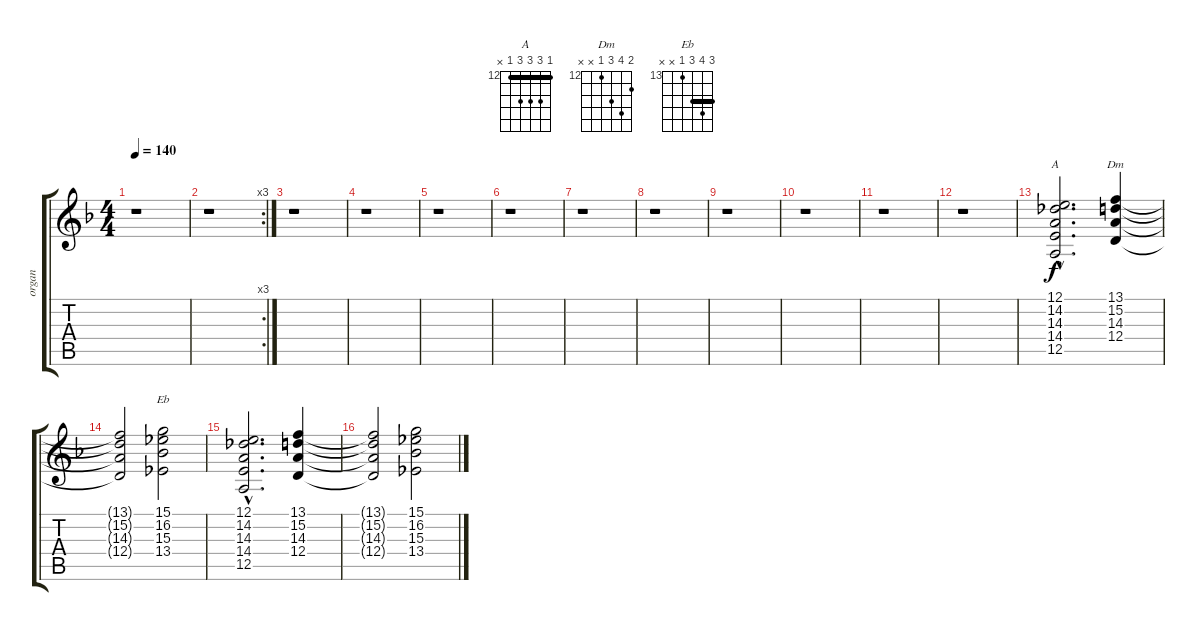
\track ("organ" "organ") {instrument rockorgan}
\staff {score tabs}
\tuning (E4 B3 G3 D3 A2 E2) {hide}
\chord ("A" 12 14 14 14 12 x) {firstfret 12 barre 12}
\chord ("Dm" 13 15 14 12 x x) {firstfret 12}
\chord ("Eb" 15 16 15 13 x x) {firstfret 13 barre 15}
\ts (4 4)
\tempo 140
\clef g2
\ks dminor
r.1{dy f instrument rockorgan} |
\rc 3
r.1 |
r.1 |
r.1 |
r.1 |
r.1 |
r.1 |
r.1 |
r.1 |
r.1 |
r.1 |
r.1 |
(12.1{hac} 14.2{hac} 14.3{hac} 14.4{hac} 12.5{hac}).2{d ch "A"} (13.1 15.2 14.3 12.4).4{ch "Dm"} |
(13.1{t} 15.2{t} 14.3{t} 12.4{t}).2 (15.1 16.2 15.3 13.4).2{ch "Eb"} |
(12.1{hac} 14.2{hac} 14.3{hac} 14.4{hac} 12.5{hac}).2{d} (13.1 15.2 14.3 12.4).4 |
(13.1{t} 15.2{t} 14.3{t} 12.4{t}).2 (15.1 16.2 15.3 13.4).2
